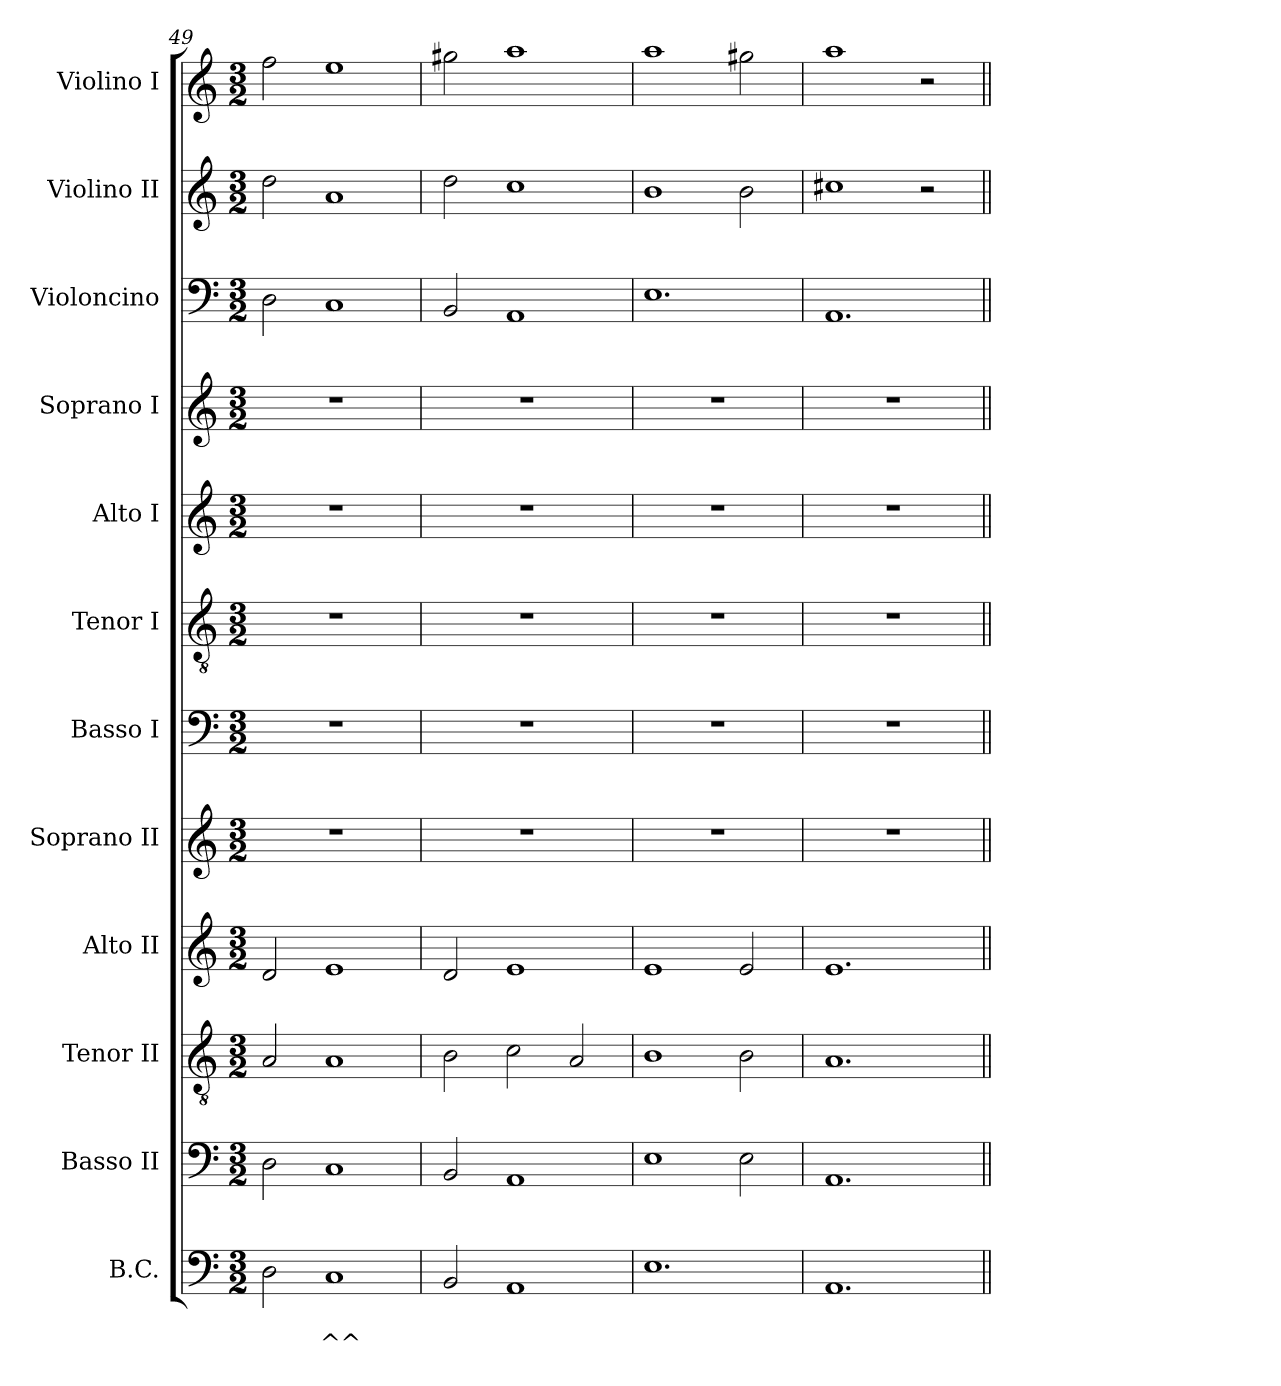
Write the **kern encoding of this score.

**kern	**text	**text	**kern	**kern	**kern	**kern	**kern	**kern	**kern	**kern	**kern	**kern	**kern
*part12	*part12	*part12	*part11	*part10	*part9	*part8	*part7	*part6	*part5	*part4	*part3	*part2	*part1
*staff12	*staff12	*staff12	*staff11	*staff10	*staff9	*staff8	*staff7	*staff6	*staff5	*staff4	*staff3	*staff2	*staff1
*I"B.C.	*	*	*I"Basso II	*I"Tenor II	*I"Alto II	*I"Soprano II	*I"Basso I	*I"Tenor I	*I"Alto I	*I"Soprano I	*I"Violoncino	*I"Violino II	*I"Violino I
*I'BC	*	*	*I'B 2	*I'T 2	*I'A 2	*I'S 2	*I'B 1	*I'T 1	*I'A 1	*I'S 1	*I'Vc.	*I'Vln. II	*I'Vln. I
*clefF4	*	*	*clefF4	*clefGv2	*clefG2	*clefG2	*clefF4	*clefGv2	*clefG2	*clefG2	*clefF4	*clefG2	*clefG2
*k[]	*	*	*k[]	*k[]	*k[]	*k[]	*k[]	*k[]	*k[]	*k[]	*k[]	*k[]	*k[]
*C:	*	*	*C:	*C:	*C:	*C:	*C:	*C:	*C:	*C:	*C:	*C:	*C:
*M3/2	*	*	*M3/2	*M3/2	*M3/2	*M3/2	*M3/2	*M3/2	*M3/2	*M3/2	*M3/2	*M3/2	*M3/2
=49	=49	=49	=49	=49	=49	=49	=49	=49	=49	=49	=49	=49	=49
2D\	.	.	2D\	2A/	2d/	1.r	1.r	1.r	1.r	1.r	2D\	2dd\	2ff\
!	!	!LO:LY:b	!	!	!	!	!	!	!	!	!	!	!
1C	.	^^	1C	1A	1e	.	.	.	.	.	1C	1a	1ee
=50	=50	=50	=50	=50	=50	=50	=50	=50	=50	=50	=50	=50	=50
2BB/	.	.	2BB/	2B\	2d/	1.r	1.r	1.r	1.r	1.r	2BB/	2dd\	2gg#X\
1AA	.	.	1AA	2c\	1e	.	.	.	.	.	1AA	1cc	1aa
.	.	.	.	2A/	.	.	.	.	.	.	.	.	.
=51	=51	=51	=51	=51	=51	=51	=51	=51	=51	=51	=51	=51	=51
1.E	.	.	1E	1B	1e	1.r	1.r	1.r	1.r	1.r	1.E	1b	1aa
.	.	.	2E\	2B\	2e/	.	.	.	.	.	.	2b\	2gg#X\
=52	=52	=52	=52	=52	=52	=52	=52	=52	=52	=52	=52	=52	=52
1.AA	.	.	1.AA	1.A	1.e	1.r	1.r	1.r	1.r	1.r	1.AA	1cc#X	1aa
.	.	.	.	.	.	.	.	.	.	.	.	2r	2r
=||	=||	=||	=||	=||	=||	=||	=||	=||	=||	=||	=||	=||	=||
*-	*-	*-	*-	*-	*-	*-	*-	*-	*-	*-	*-	*-	*-
